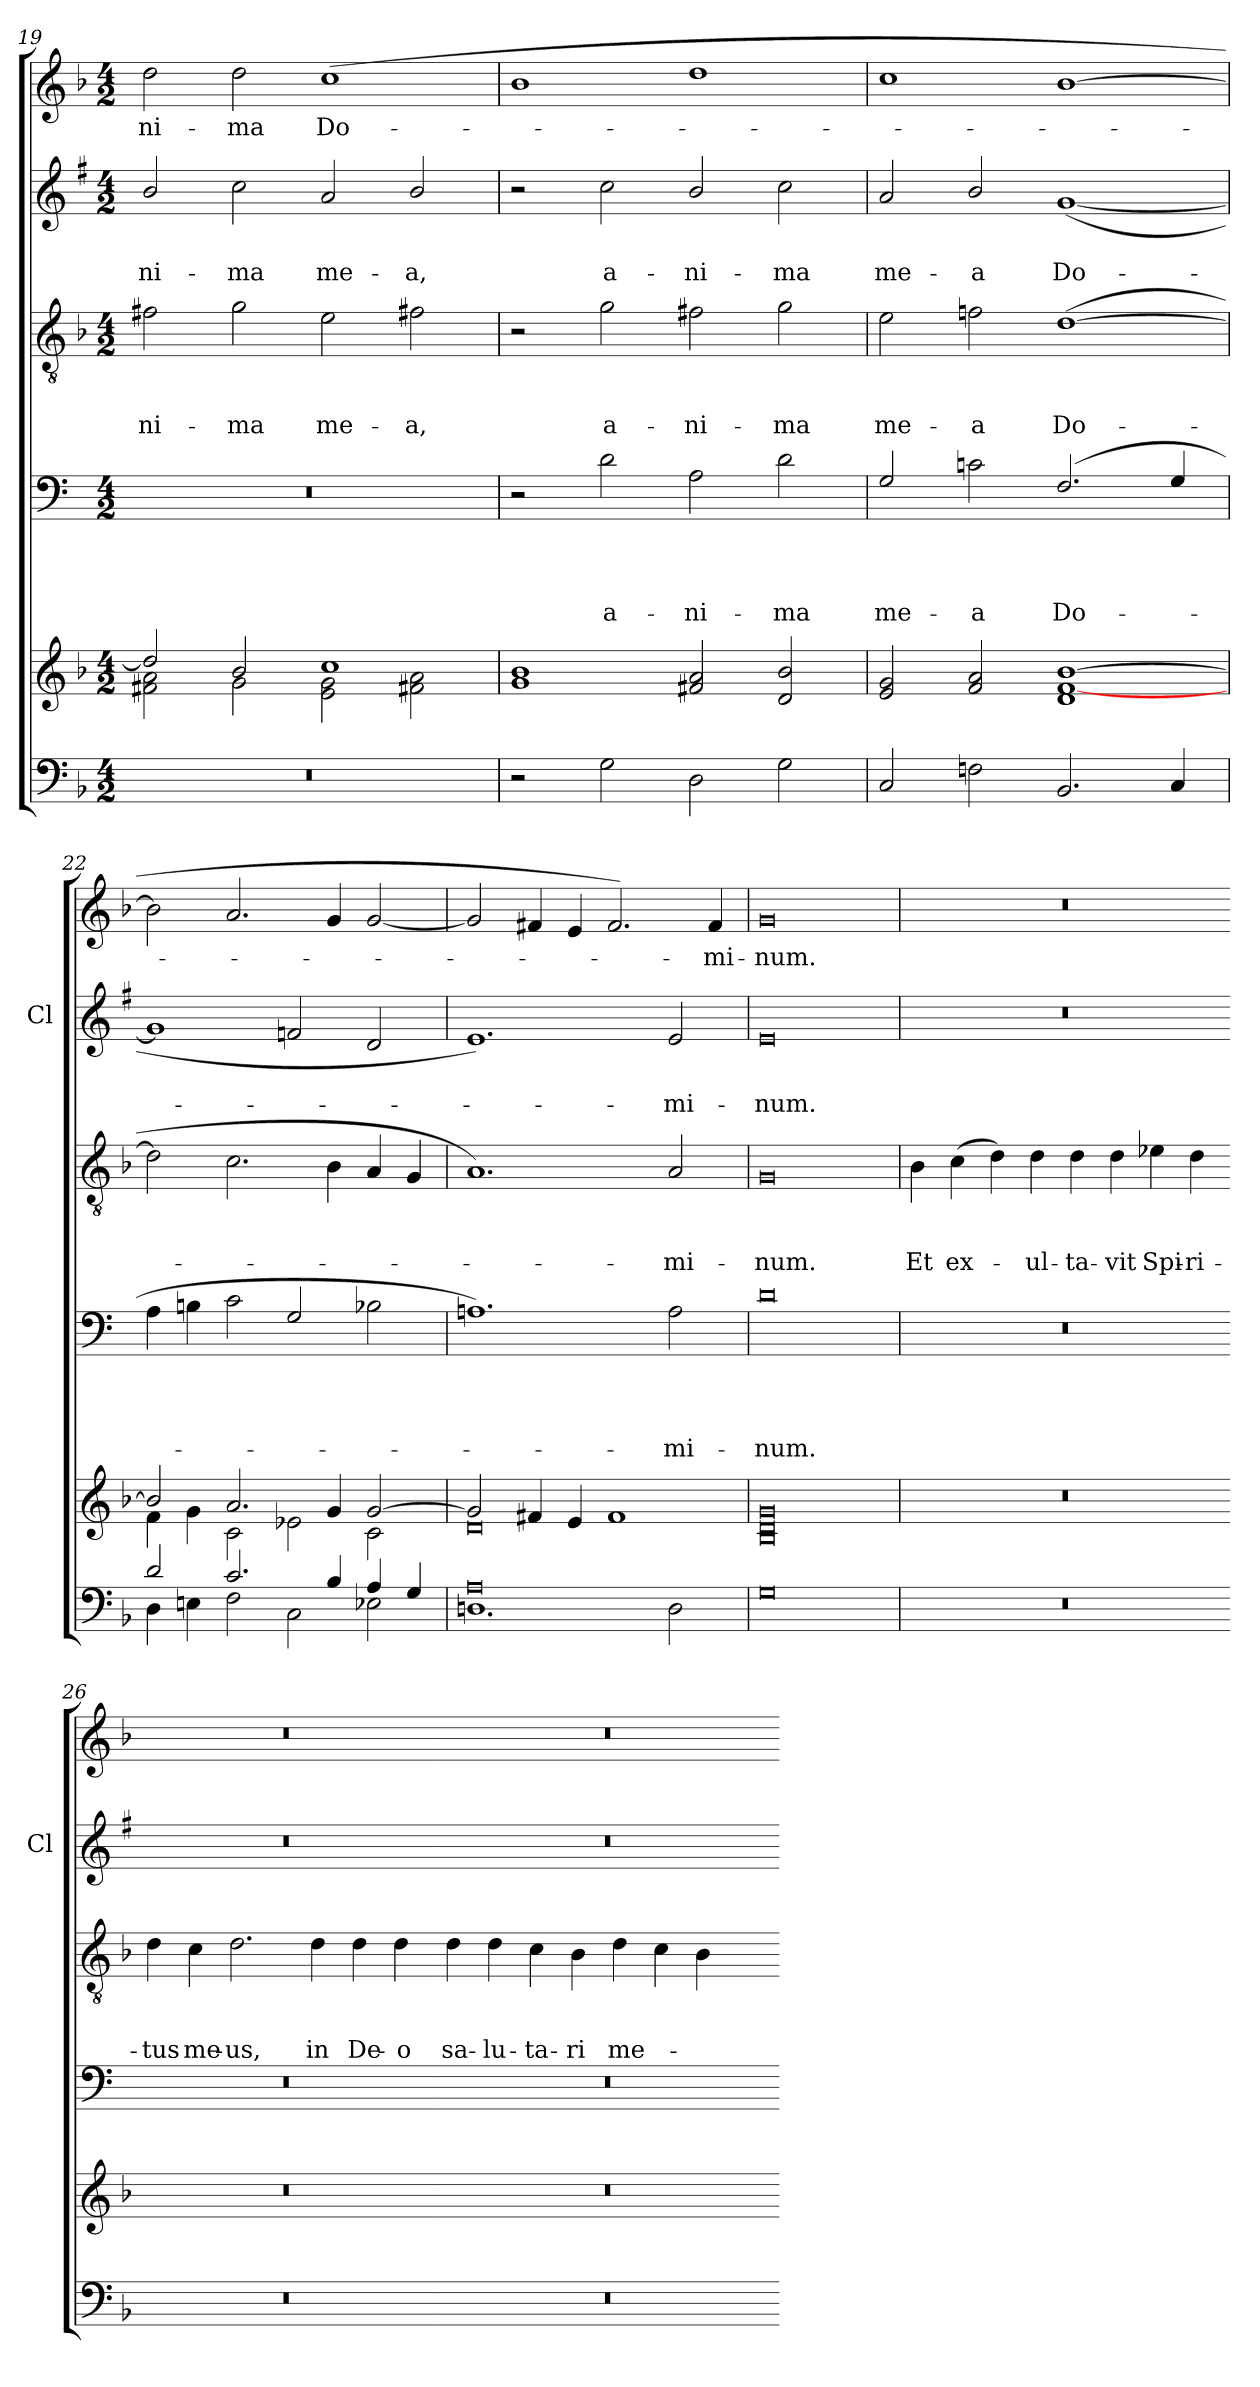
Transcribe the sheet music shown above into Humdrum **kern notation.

**kern	**kern	**kern	**text	**text	**text	**text	**kern	**text	**text	**text	**kern	**text	**text	**kern	**text
*part5	*part5	*part4	*part4	*part4	*part4	*part4	*part3	*part3	*part3	*part3	*part2	*part2	*part2	*part1	*part1
*staff6	*staff5	*staff4	*staff4	*staff4	*staff4	*staff4	*staff3	*staff3	*staff3	*staff3	*staff2	*staff2	*staff2	*staff1	*staff1
*	*	*	*	*	*	*	*	*	*	*	*I'Cl	*	*	*	*
*clefF4	*clefG2	*clefF4	*	*	*	*	*clefGv2	*	*	*	*clefG2	*	*	*clefG2	*
*	*	*ITrd4c7	*	*	*	*	*	*	*	*	*ITrd1c2	*	*	*	*
*k[b-]	*k[b-]	*k[b-]	*	*	*	*	*k[b-]	*	*	*	*k[b-]	*	*	*k[b-]	*
*F:	*F:	*F:	*	*	*	*	*F:	*	*	*	*F:	*	*	*F:	*
*M4/2	*M4/2	*M4/2	*	*	*	*	*M4/2	*	*	*	*M4/2	*	*	*M4/2	*
=19	=19	=19	=19	=19	=19	=19	=19	=19	=19	=19	=19	=19	=19	=19	=19
*	*^	*	*	*	*	*	*	*	*	*	*	*	*	*	*
0r	2dd/]	2f#X\ 2a\	0r	.	.	.	.	2f#X\	.	.	-ni-	2a/	.	-ni-	2dd\	-ni-
.	2b-/	2g\	.	.	.	.	.	2g\	.	.	-ma	2b-\	.	-ma	2dd\	-ma
.	1cc	2e\ 2g\	.	.	.	.	.	2e\	.	.	me-	2g/	.	me-	(1cc	Do-
.	.	2f#X\ 2a\	.	.	.	.	.	2f#X\	.	.	-a,	2a/	.	-a,	.	.
*	*v	*v	*	*	*	*	*	*	*	*	*	*	*	*	*	*
=20	=20	=20	=20	=20	=20	=20	=20	=20	=20	=20	=20	=20	=20	=20	=20
2r	1g 1b-	2r	.	.	.	.	2r	.	.	.	2r	.	.	1b-	.
2G\	.	2G\	.	.	.	a-	2g\	.	.	a-	2b-\	.	a-	.	.
2D\	2f#X/ 2a/	2D\	.	.	.	-ni-	2f#X\	.	.	-ni-	2a/	.	-ni-	1dd	.
2G\	2d/ 2b-/	2G\	.	.	.	-ma	2g\	.	.	-ma	2b-\	.	-ma	.	.
!!LO:PB:g=z
=21	=21	=21	=21	=21	=21	=21	=21	=21	=21	=21	=21	=21	=21	=21	=21
2C/	2e/ 2g/	2C/	.	.	.	me-	2e\	.	.	me-	2g/	.	me-	1cc	.
2Fn\	2f/ 2a/	2Fn\	.	.	.	-a	2fn\	.	.	-a	2a/	.	-a	.	.
2.BB-/	1d [1f [>1b-	(2.BB-/	.	.	.	Do-	([1d	.	.	Do-	(>[1f	.	Do-	[1b-	.
4C/	.	4C/	.	.	.	.	.	.	.	.	.	.	.	.	.
=22	=22	=22	=22	=22	=22	=22	=22	=22	=22	=22	=22	=22	=22	=22	=22
*^	*^	*	*	*	*	*	*	*	*	*	*	*	*	*	*
2d/	4D\	2b-/]	4f\	4D\	.	.	.	.	2d\]	.	.	.	1f]	.	.	2b-\]	.
.	4En\	.	4g\	4En\	.	.	.	.	.	.	.	.	.	.	.	.	.
2.c/	2F\	2.a/	2c\	2F\	.	.	.	.	2.c\	.	.	.	.	.	.	2.a/	.
.	2C\	.	2e-X\	2C/	.	.	.	.	.	.	.	.	2e-X/	.	.	.	.
4B-/	.	4g/	.	.	.	.	.	.	4B-\	.	.	.	.	.	.	4g/	.
4A/	2E-X\	[>2g/	2c\	2E-X\	.	.	.	.	4A/	.	.	.	2c/	.	.	[2g/	.
4G/	.	.	.	.	.	.	.	.	4G/	.	.	.	.	.	.	.	.
=23	=23	=23	=23	=23	=23	=23	=23	=23	=23	=23	=23	=23	=23	=23	=23	=23	=23
0A	1.Dn	2g/]	0d	1.Dn)	.	.	.	.	1.A)	.	.	.	1.d)	.	.	2g/]	.
.	.	4f#X/	.	.	.	.	.	.	.	.	.	.	.	.	.	4f#X/	.
.	.	4e/	.	.	.	.	.	.	.	.	.	.	.	.	.	4e/	.
.	.	1f#	.	.	.	.	.	.	.	.	.	.	.	.	.	2.f#/)	.
.	2D\	.	.	2D\	.	.	.	-mi-	2A/	.	.	-mi-	2d/	.	-mi-	.	.
.	.	.	.	.	.	.	.	.	.	.	.	.	.	.	.	4f#/	-mi-
*v	*v	*	*	*	*	*	*	*	*	*	*	*	*	*	*	*	*
*	*v	*v	*	*	*	*	*	*	*	*	*	*	*	*	*	*
=24	=24	=24	=24	=24	=24	=24	=24	=24	=24	=24	=24	=24	=24	=24	=24
0G	0B- 0d 0g	0G	.	.	.	-num.	0G	.	.	-num.	0d	.	-num.	0g	-num.
!!LO:LB:g=z
=25!	=25!	=25!	=25!	=25!	=25!	=25!	=25!	=25!	=25!	=25!	=25!	=25!	=25!	=25!	=25!
0r	0r	0r	.	.	.	.	4B-\	.	.	Et	0r	.	.	0r	.
.	.	.	.	.	.	.	(4c\	.	.	ex-	.	.	.	.	.
.	.	.	.	.	.	.	4d\)	.	.	.	.	.	.	.	.
.	.	.	.	.	.	.	4d\	.	.	-ul-	.	.	.	.	.
.	.	.	.	.	.	.	4d\	.	.	-ta-	.	.	.	.	.
.	.	.	.	.	.	.	4d\	.	.	-vit	.	.	.	.	.
.	.	.	.	.	.	.	4e-X\	.	.	Spi-	.	.	.	.	.
.	.	.	.	.	.	.	4d\	.	.	-ri-	.	.	.	.	.
=26-	=26-	=26-	=26-	=26-	=26-	=26-	=26-	=26-	=26-	=26-	=26-	=26-	=26-	=26-	=26-
0r	0r	0r	.	.	.	.	4d\	.	.	-tus	0r	.	.	0r	.
.	.	.	.	.	.	.	4c\	.	.	me-	.	.	.	.	.
.	.	.	.	.	.	.	2.d\	.	.	-us,	.	.	.	.	.
.	.	.	.	.	.	.	4d\	.	.	in	.	.	.	.	.
.	.	.	.	.	.	.	4d\	.	.	De-	.	.	.	.	.
.	.	.	.	.	.	.	4d\	.	.	-o	.	.	.	.	.
=27-	=27-	=27-	=27-	=27-	=27-	=27-	=27-	=27-	=27-	=27-	=27-	=27-	=27-	=27-	=27-
0r	0r	0r	.	.	.	.	4d\	.	.	sa-	0r	.	.	0r	.
.	.	.	.	.	.	.	4d\	.	.	-lu-	.	.	.	.	.
.	.	.	.	.	.	.	4c\	.	.	-ta-	.	.	.	.	.
.	.	.	.	.	.	.	4B-\	.	.	-ri	.	.	.	.	.
.	.	.	.	.	.	.	4d\	.	.	me-	.	.	.	.	.
.	.	.	.	.	.	.	4c\	.	.	.	.	.	.	.	.
.	.	.	.	.	.	.	4B-\	.	.	.	.	.	.	.	.
.	.	.	.	.	.	.	4ryy	.	.	.	.	.	.	.	.
=-	=-	=-	=-	=-	=-	=-	=-	=-	=-	=-	=-	=-	=-	=-	=-
*-	*-	*-	*-	*-	*-	*-	*-	*-	*-	*-	*-	*-	*-	*-	*-
